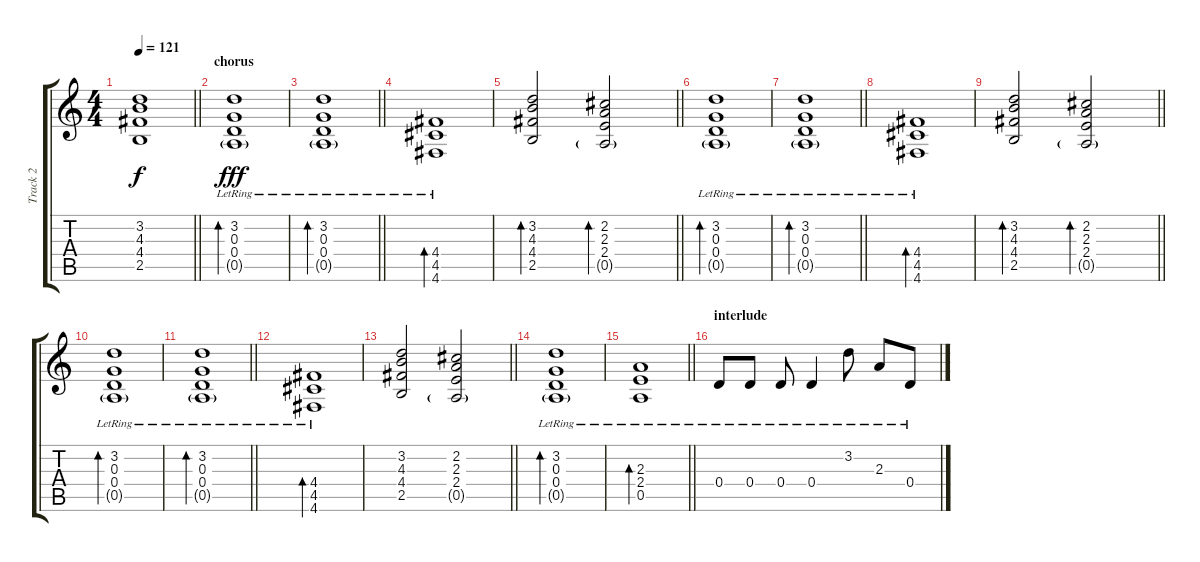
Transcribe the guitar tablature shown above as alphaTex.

\track ("Track 2" "Track 2") {instrument electricguitarclean}
\staff {score tabs}
\tuning (E4 B3 G3 D3 A2 D2) {hide}
\ts (4 4)
\tempo 121
\clef g2
\barLineRight lightlight
\ks c
(3.2{t} 4.3{t} 4.4{t} 2.5{t}).1{dy f} |
\section ("" "chorus")
(3.2{lr} 0.3{lr} 0.4{lr} 0.5{g lr}).1{bd 120 dy fff} |
\barLineRight lightlight
(3.2{lr} 0.3{lr} 0.4{lr} 0.5{g lr}).1{bd 120} |
(4.4{lr} 4.5{lr} 4.6{lr}).1{bd 120} |
\barLineRight lightlight
(3.2 4.3 4.4 2.5).2{bd 120} (2.2 2.3 2.4 0.5{g}).2{bd 120} |
(3.2{lr} 0.3{lr} 0.4{lr} 0.5{g lr}).1{bd 120} |
\barLineRight lightlight
(3.2{lr} 0.3{lr} 0.4{lr} 0.5{g lr}).1{bd 120} |
(4.4{lr} 4.5{lr} 4.6{lr}).1{bd 120} |
\barLineRight lightlight
(3.2 4.3 4.4 2.5).2{bd 120} (2.2 2.3 2.4 0.5{g}).2{bd 120} |
(3.2{lr} 0.3{lr} 0.4{lr} 0.5{g lr}).1{bd 120} |
\barLineRight lightlight
(3.2{lr} 0.3{lr} 0.4{lr} 0.5{g lr}).1{bd 120} |
(4.4{lr} 4.5{lr} 4.6{lr}).1{bd 120} |
\barLineRight lightlight
(3.2 4.3 4.4 2.5).2 (2.2 2.3 2.4 0.5{g}).2 |
(3.2{lr} 0.3{lr} 0.4{lr} 0.5{g lr}).1{bd 120} |
\barLineRight lightlight
(2.3{lr} 2.4{lr} 0.5{lr}).1{bd 120} |
\section ("" "interlude")
0.4{lr}.8{balance 5 instrument electricguitarclean} 0.4{lr}.8 0.4{lr}.8 0.4{lr}.4 3.2{lr}.8 2.3{lr}.8 0.4{lr}.8
